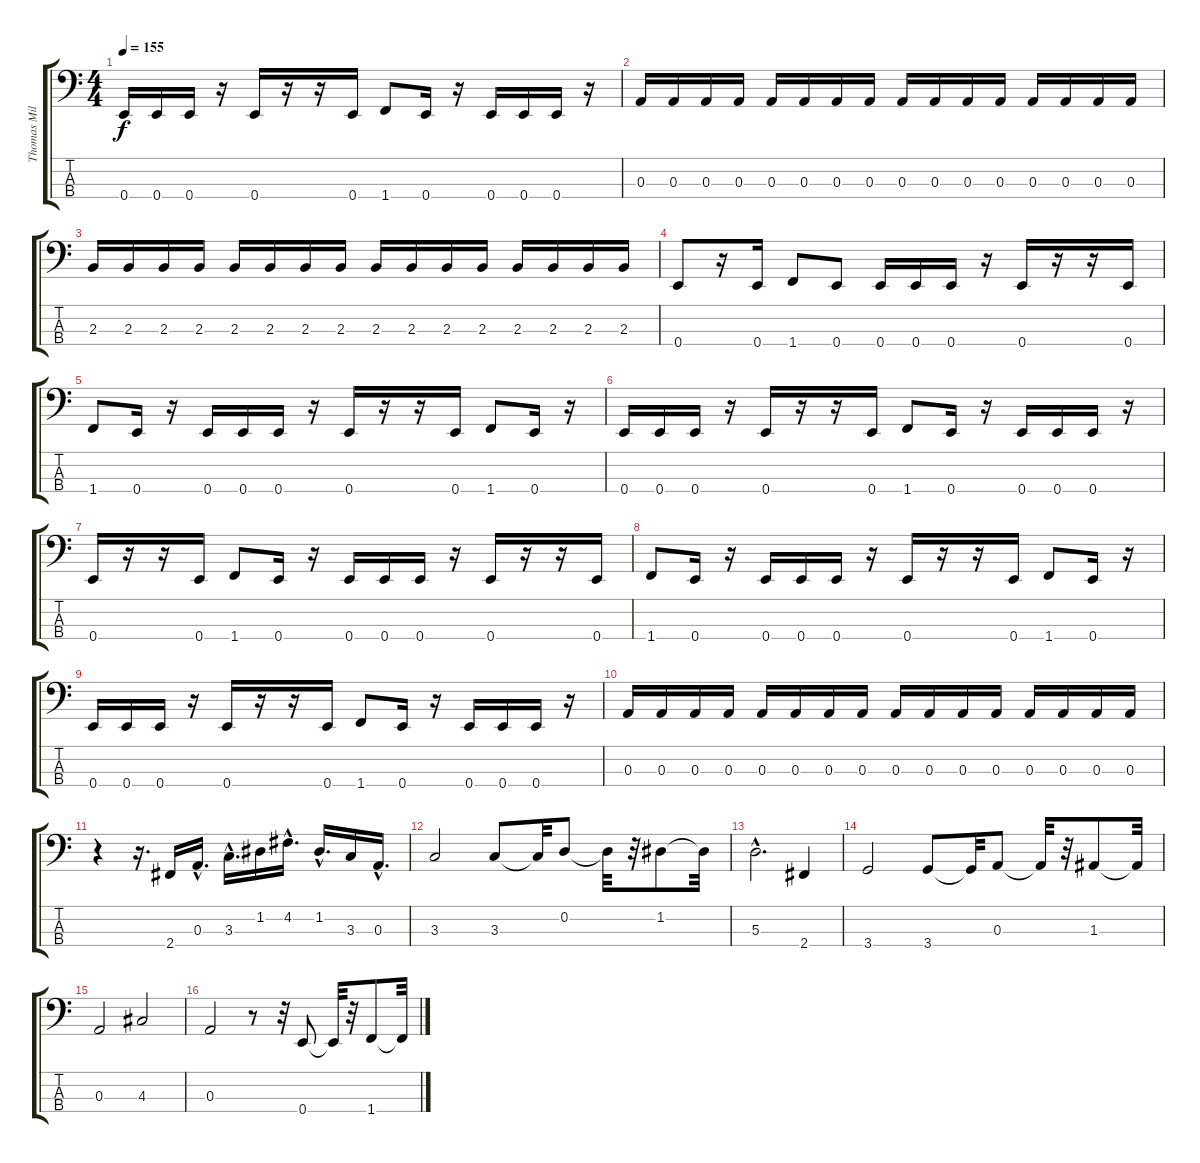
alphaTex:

\track ("Thomas Miller" "Thomas Mil") {instrument electricbassfinger}
\staff {score tabs}
\tuning (G2 D2 A1 E1) {hide}
\ts (4 4)
\tempo 155
\clef f4
\ks c
0.4.16{dy f} 0.4.16 0.4.16 r.16 0.4.16 r.16 r.16 0.4.16 1.4.8 0.4.16 r.16 0.4.16 0.4.16 0.4.16 r.16 |
0.3.16 0.3.16 0.3.16 0.3.16 0.3.16 0.3.16 0.3.16 0.3.16 0.3.16 0.3.16 0.3.16 0.3.16 0.3.16 0.3.16 0.3.16 0.3.16 |
2.3.16 2.3.16 2.3.16 2.3.16 2.3.16 2.3.16 2.3.16 2.3.16 2.3.16 2.3.16 2.3.16 2.3.16 2.3.16 2.3.16 2.3.16 2.3.16 |
0.4.8 r.16 0.4.16 1.4.8 0.4.8 0.4.16 0.4.16 0.4.16 r.16 0.4.16 r.16 r.16 0.4.16 |
1.4.8 0.4.16 r.16 0.4.16 0.4.16 0.4.16 r.16 0.4.16 r.16 r.16 0.4.16 1.4.8 0.4.16 r.16 |
0.4.16 0.4.16 0.4.16 r.16 0.4.16 r.16 r.16 0.4.16 1.4.8 0.4.16 r.16 0.4.16 0.4.16 0.4.16 r.16 |
0.4.16 r.16 r.16 0.4.16 1.4.8 0.4.16 r.16 0.4.16 0.4.16 0.4.16 r.16 0.4.16 r.16 r.16 0.4.16 |
1.4.8 0.4.16 r.16 0.4.16 0.4.16 0.4.16 r.16 0.4.16 r.16 r.16 0.4.16 1.4.8 0.4.16 r.16 |
0.4.16 0.4.16 0.4.16 r.16 0.4.16 r.16 r.16 0.4.16 1.4.8 0.4.16 r.16 0.4.16 0.4.16 0.4.16 r.16 |
0.3.16 0.3.16 0.3.16 0.3.16 0.3.16 0.3.16 0.3.16 0.3.16 0.3.16 0.3.16 0.3.16 0.3.16 0.3.16 0.3.16 0.3.16 0.3.16 |
r.4 r.16{d} 2.4.16 0.3{hac}.16{d} 3.3{hac}.16{d} 1.2.16 4.2{hac}.16{d} 1.2{hac}.16{d} 3.3.16 0.3{hac}.16{d} |
3.3.2 3.3.8 3.3{t}.32 0.2.8 0.2{t}.32 r.32 1.2.8 1.2{t}.32 |
5.3{hac}.2{d} 2.4.4 |
3.4.2 3.4.8 3.4{t}.32 0.3.8 0.3{t}.32 r.32 1.3.8 1.3{t}.32 |
0.3.2 4.3.2 |
0.3.2 r.8 r.32 0.4.8 0.4{t}.32 r.32 1.4.8 1.4{t}.32
